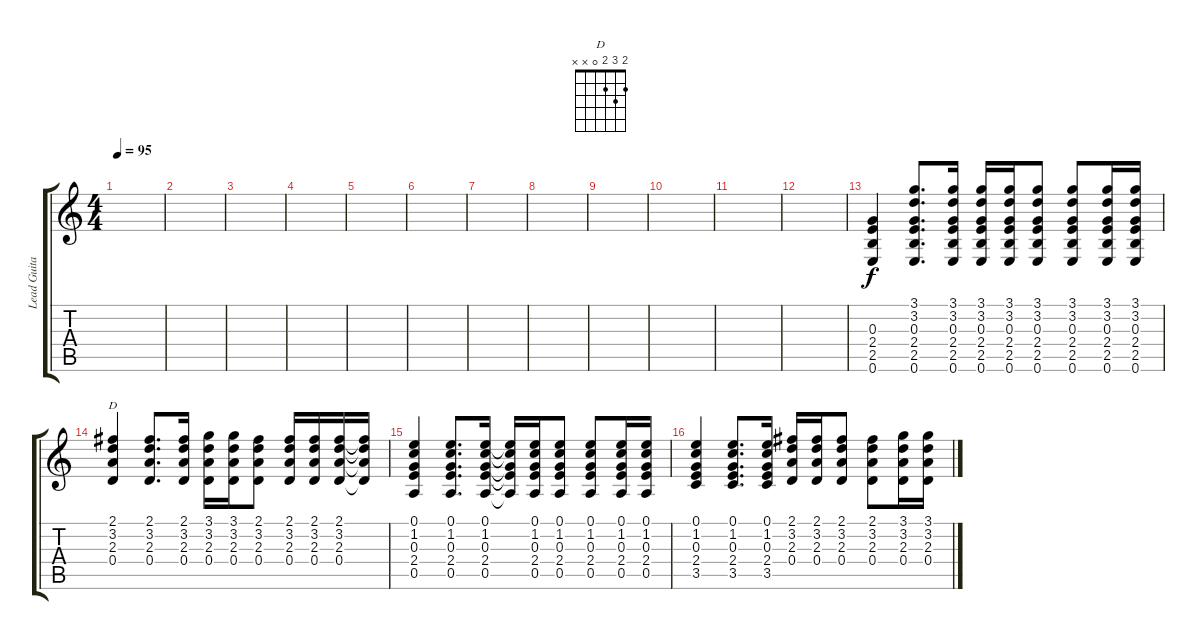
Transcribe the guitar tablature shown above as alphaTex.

\track ("Lead Guitar" "Lead Guita") {instrument distortionguitar}
\staff {score tabs}
\tuning (E4 B3 G3 D3 A2 E2) {hide}
\chord ("D" 2 3 2 0 x x)
\ts (4 4)
\tempo 95
\clef g2
\ks c
|
|
|
|
|
|
|
|
|
|
|
|
(0.3 2.4 2.5 0.6).4{volume 9 instrument distortionguitar} (3.1 3.2 0.3 2.4 2.5 0.6).8{d} (3.1 3.2 0.3 2.4 2.5 0.6).16 (3.1 3.2 0.3 2.4 2.5 0.6).16 (3.1 3.2 0.3 2.4 2.5 0.6).16 (3.1 3.2 0.3 2.4 2.5 0.6).8 (3.1 3.2 0.3 2.4 2.5 0.6).8 (3.1 3.2 0.3 2.4 2.5 0.6).16 (3.1 3.2 0.3 2.4 2.5 0.6).16 |
(2.1 3.2 2.3 0.4).4{ch "D"} (2.1 3.2 2.3 0.4).8{d} (2.1 3.2 2.3 0.4).16 (3.1 3.2 2.3 0.4).16 (3.1 3.2 2.3 0.4).16 (2.1 3.2 2.3 0.4).8 (2.1 3.2 2.3 0.4).16 (2.1 3.2 2.3 0.4).16 (2.1 3.2 2.3 0.4).16 (2.1{t} 3.2{t} 2.3{t} 0.4{t}).16 |
(0.1 1.2 0.3 2.4 0.5).4 (0.1 1.2 0.3 2.4 0.5).8{d} (0.1 1.2 0.3 2.4 0.5).16 (0.1{t} 1.2{t} 0.3{t} 2.4{t} 0.5{t}).16 (0.1 1.2 0.3 2.4 0.5).16 (0.1 1.2 0.3 2.4 0.5).8 (0.1 1.2 0.3 2.4 0.5).8 (0.1 1.2 0.3 2.4 0.5).16 (0.1 1.2 0.3 2.4 0.5).16 |
(0.1 1.2 0.3 2.4 3.5).4 (0.1 1.2 0.3 2.4 3.5).8{d} (0.1 1.2 0.3 2.4 3.5).16 (2.1 3.2 2.3 0.4).16 (2.1 3.2 2.3 0.4).16 (2.1 3.2 2.3 0.4).8 (2.1 3.2 2.3 0.4).8 (3.1 3.2 2.3 0.4).16 (3.1 3.2 2.3 0.4).16
